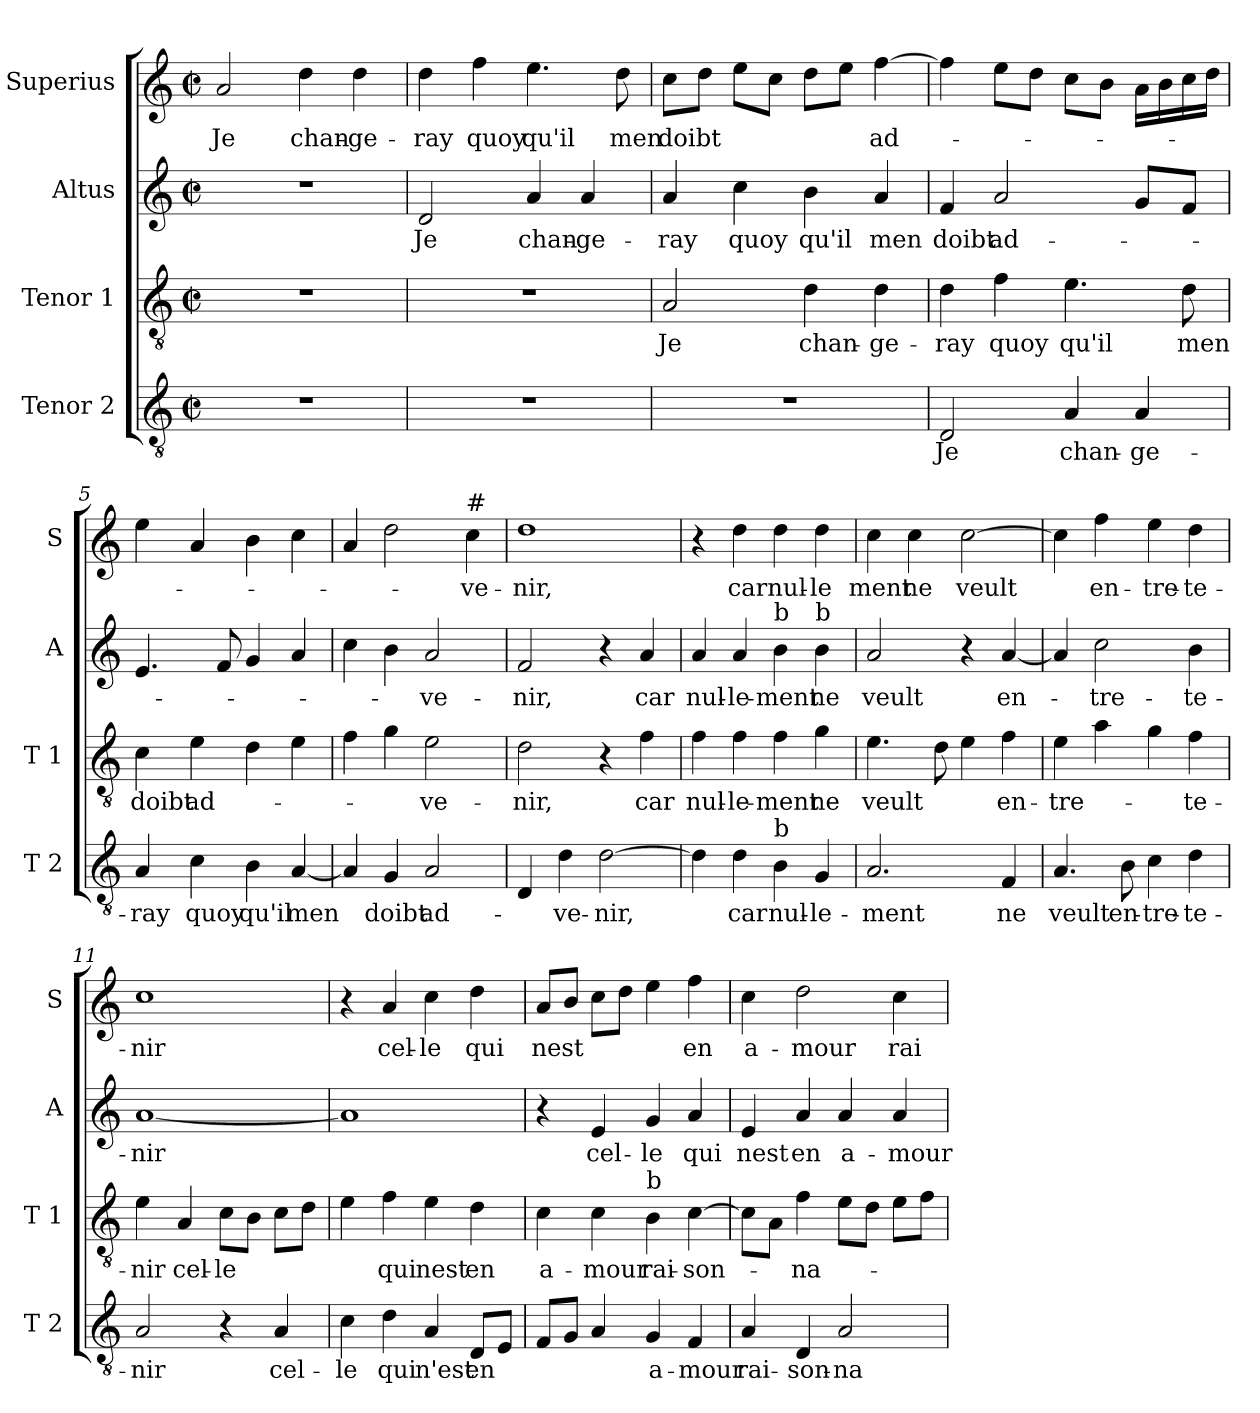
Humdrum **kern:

**kern	**text	**kern	**text	**kern	**text	**kern	**text
*part4	*part4	*part3	*part3	*part2	*part2	*part1	*part1
*staff4	*staff4	*staff3	*staff3	*staff2	*staff2	*staff1	*staff1
*I"Tenor 2	*	*I"Tenor 1	*	*I"Altus	*	*I"Superius	*
*I'T 2	*	*I'T 1	*	*I'A	*	*I'S	*
*clefGv2	*	*clefGv2	*	*clefG2	*	*clefG2	*
*k[]	*	*k[]	*	*k[]	*	*k[]	*
*C:	*	*C:	*	*C:	*	*C:	*
*M2/2	*	*M2/2	*	*M2/2	*	*M2/2	*
*met(c|)	*	*met(c|)	*	*met(c|)	*	*met(c|)	*
=1	=1	=1	=1	=1	=1	=1	=1
1r	.	1r	.	1r	.	2a/	Je
.	.	.	.	.	.	4dd\	chan-
.	.	.	.	.	.	4dd\	-ge-
=2	=2	=2	=2	=2	=2	=2	=2
1r	.	1r	.	2d/	Je	4dd\	-ray
.	.	.	.	.	.	4ff\	quoy
.	.	.	.	4a/	chan-	4.ee\	qu'il
.	.	.	.	4a/	-ge-	.	.
.	.	.	.	.	.	8dd\	men
=3	=3	=3	=3	=3	=3	=3	=3
1r	.	2A/	Je	4a/	-ray	8cc\L	doibt
.	.	.	.	.	.	8dd\J	.
.	.	.	.	4cc\	quoy	8ee\L	.
.	.	.	.	.	.	8cc\J	.
.	.	4d\	chan-	4b\	qu'il	8dd\L	.
.	.	.	.	.	.	8ee\J	.
.	.	4d\	-ge-	4a/	men	[4ff\	ad-
=4	=4	=4	=4	=4	=4	=4	=4
2D/	Je	4d\	-ray	4f/	doibt	4ff\]	.
.	.	4f\	quoy	2a/	ad-	8ee\L	.
.	.	.	.	.	.	8dd\J	.
4A/	chan-	4.e\	qu'il	.	.	8cc\L	.
.	.	.	.	.	.	8b\J	.
4A/	-ge-	.	.	8g/L	.	16a\LL	.
.	.	.	.	.	.	16b\	.
.	.	8d\	men	8f/J	.	16cc\	.
.	.	.	.	.	.	16dd\JJ	.
!!LO:LB:g=z
=5	=5	=5	=5	=5	=5	=5	=5
4A/	-ray	4c\	doibt	4.e/	.	4ee\	.
4c\	quoy	4e\	ad-	.	.	4a/	.
.	.	.	.	8f/	.	.	.
4B\	qu'il	4d\	.	4g/	.	4b\	.
[4A/	men	4e\	.	4a/	.	4cc\	.
=6	=6	=6	=6	=6	=6	=6	=6
4A/]	.	4f\	.	4cc\	.	4a/	.
4G/	doibt	4g\	.	4b\	.	2dd\	.
2A/	ad-	2e\	-ve-	2a/	-ve-	.	.
!	!	!	!	!	!	!LO:TX:a:t=#	!
.	.	.	.	.	.	4cc\	-ve-
=7	=7	=7	=7	=7	=7	=7	=7
4D/	.	2d\	-nir,	2f/	-nir,	1dd	-nir,
4d\	-ve-	.	.	.	.	.	.
[2d\	-nir,	4r	.	4r	.	.	.
.	.	4f\	car	4a/	car	.	.
=8	=8	=8	=8	=8	=8	=8	=8
4d\]	.	4f\	nul-	4a/	nul-	4r	.
4d\	car	4f\	-le-	4a/	-le-	4dd\	car
!	!	!	!	!LO:TX:a:t=b	!	!	!
!LO:TX:a:t=b	!	!	!	!	!	!	!
4B\	nul-	4f\	-ment	4b\	-ment	4dd\	nul-
!	!	!	!	!LO:TX:a:t=b	!	!	!
4G/	-le-	4g\	ne	4b\	ne	4dd\	-le
=9	=9	=9	=9	=9	=9	=9	=9
2.A/	-ment	4.e\	veult	2a/	veult	4cc\	ment
.	.	.	.	.	.	4cc\	ne
.	.	8d\	.	.	.	.	.
.	.	4e\	.	4r	.	[2cc\	veult
4F/	ne	4f\	en-	[4a/	en-	.	.
!!LO:LB:g=z
=10	=10	=10	=10	=10	=10	=10	=10
4.A/	veult	4e\	-tre-	4a/]	.	4cc\]	.
.	.	4a\	.	2cc\	-tre-	4ff\	en-
8B\	en-	.	.	.	.	.	.
4c\	-tre-	4g\	.	.	.	4ee\	-tre-
4d\	-te-	4f\	-te-	4b\	-te-	4dd\	-te-
=11	=11	=11	=11	=11	=11	=11	=11
2A/	-nir	4e\	-nir	[1a	-nir	1cc	-nir
.	.	4A/	cel-	.	.	.	.
4r	.	8c\L	-le	.	.	.	.
.	.	8B\J	.	.	.	.	.
4A/	cel-	8c\L	.	.	.	.	.
.	.	8d\J	.	.	.	.	.
=12	=12	=12	=12	=12	=12	=12	=12
4c\	-le	4e\	.	1a]	.	4r	.
4d\	qui	4f\	qui	.	.	4a/	cel-
4A/	n'est	4e\	nest	.	.	4cc\	-le
8D/L	en	4d\	en	.	.	4dd\	qui
8E/J	.	.	.	.	.	.	.
=13	=13	=13	=13	=13	=13	=13	=13
8F/L	.	4c\	a-	4r	.	8a/L	nest
8G/J	.	.	.	.	.	8b/J	.
4A/	.	4c\	-mour	4e/	cel-	8cc\L	.
.	.	.	.	.	.	8dd\J	.
!	!	!LO:TX:a:t=b	!	!	!	!	!
4G/	a-	4B\	rai-	4g/	-le	4ee\	.
4F/	-mour	[4c\	-son-	4a/	qui	4ff\	en
=14	=14	=14	=14	=14	=14	=14	=14
4A/	rai-	8c\L]	.	4e/	nest	4cc\	a-
.	.	8A\J	.	.	.	.	.
4D/	-son-	4f\	-na-	4a/	en	2dd\	-mour
2A/	-na-	8e\L	.	4a/	a-	.	.
.	.	8d\J	.	.	.	.	.
.	.	8e\L	.	4a/	-mour	4cc\	rai-
.	.	8f\J	.	.	.	.	.
=	=	=	=	=	=	=	=
*-	*-	*-	*-	*-	*-	*-	*-
